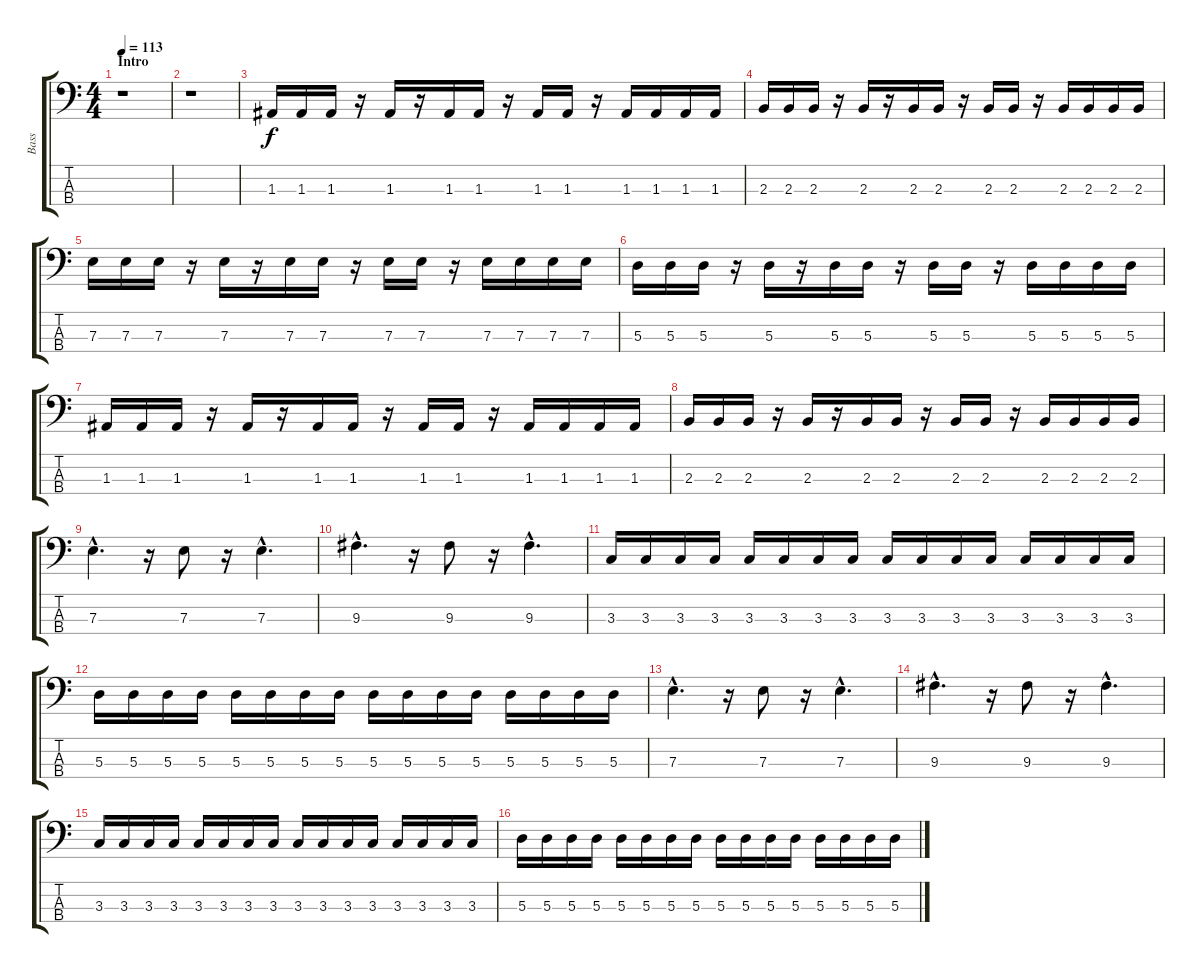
\track ("Bass" "Bass") {instrument electricbasspick}
\staff {score tabs}
\tuning (G2 D2 A1 E1) {hide}
\ts (4 4)
\section ("" "Intro")
\tempo 113
\clef f4
\ks c
r.1{dy f instrument electricbasspick} |
r.1 |
1.3.16 1.3.16 1.3.16 r.16 1.3.16 r.16 1.3.16 1.3.16 r.16 1.3.16 1.3.16 r.16 1.3.16 1.3.16 1.3.16 1.3.16 |
2.3.16 2.3.16 2.3.16 r.16 2.3.16 r.16 2.3.16 2.3.16 r.16 2.3.16 2.3.16 r.16 2.3.16 2.3.16 2.3.16 2.3.16 |
7.3.16 7.3.16 7.3.16 r.16 7.3.16 r.16 7.3.16 7.3.16 r.16 7.3.16 7.3.16 r.16 7.3.16 7.3.16 7.3.16 7.3.16 |
5.3.16 5.3.16 5.3.16 r.16 5.3.16 r.16 5.3.16 5.3.16 r.16 5.3.16 5.3.16 r.16 5.3.16 5.3.16 5.3.16 5.3.16 |
1.3.16 1.3.16 1.3.16 r.16 1.3.16 r.16 1.3.16 1.3.16 r.16 1.3.16 1.3.16 r.16 1.3.16 1.3.16 1.3.16 1.3.16 |
2.3.16 2.3.16 2.3.16 r.16 2.3.16 r.16 2.3.16 2.3.16 r.16 2.3.16 2.3.16 r.16 2.3.16 2.3.16 2.3.16 2.3.16 |
7.3{hac}.4{d} r.16 7.3.8 r.16 7.3{hac}.4{d} |
9.3{hac}.4{d} r.16 9.3.8 r.16 9.3{hac}.4{d} |
3.3.16 3.3.16 3.3.16 3.3.16 3.3.16 3.3.16 3.3.16 3.3.16 3.3.16 3.3.16 3.3.16 3.3.16 3.3.16 3.3.16 3.3.16 3.3.16 |
5.3.16 5.3.16 5.3.16 5.3.16 5.3.16 5.3.16 5.3.16 5.3.16 5.3.16 5.3.16 5.3.16 5.3.16 5.3.16 5.3.16 5.3.16 5.3.16 |
7.3{hac}.4{d} r.16 7.3.8 r.16 7.3{hac}.4{d} |
9.3{hac}.4{d} r.16 9.3.8 r.16 9.3{hac}.4{d} |
3.3.16 3.3.16 3.3.16 3.3.16 3.3.16 3.3.16 3.3.16 3.3.16 3.3.16 3.3.16 3.3.16 3.3.16 3.3.16 3.3.16 3.3.16 3.3.16 |
5.3.16 5.3.16 5.3.16 5.3.16 5.3.16 5.3.16 5.3.16 5.3.16 5.3.16 5.3.16 5.3.16 5.3.16 5.3.16 5.3.16 5.3.16 5.3.16
